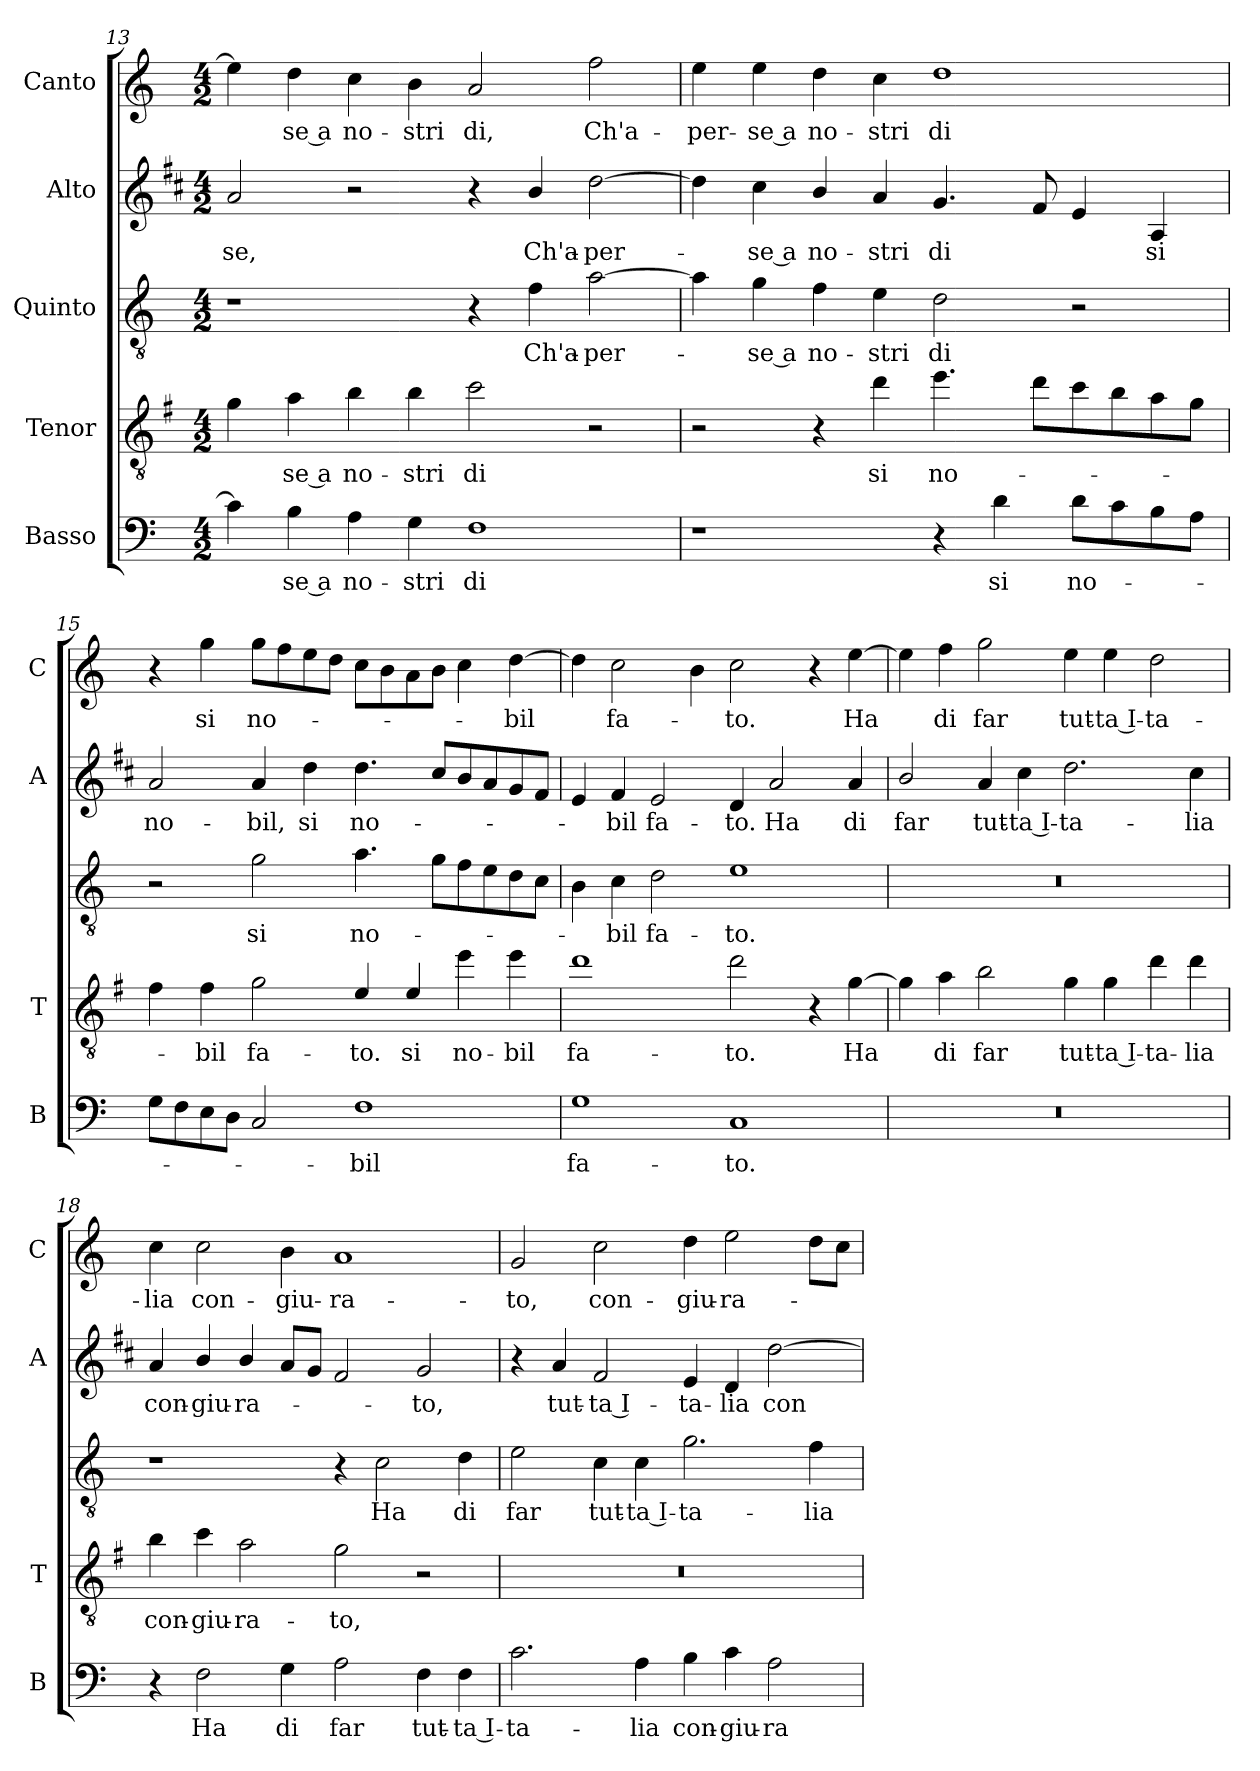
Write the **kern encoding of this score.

**kern	**text	**kern	**text	**kern	**text	**kern	**text	**kern	**text
*part5	*part5	*part4	*part4	*part3	*part3	*part2	*part2	*part1	*part1
*staff5	*staff5	*staff4	*staff4	*staff3	*staff3	*staff2	*staff2	*staff1	*staff1
*I"Basso	*	*I"Tenor	*	*I"Quinto	*	*I"Alto	*	*I"Canto	*
*I'B	*	*I'T	*	*	*	*I'A	*	*I'C	*
*clefF4	*	*clefGv2	*	*clefGv2	*	*clefG2	*	*clefG2	*
*	*	*ITrd4c7	*	*	*	*ITrd1c2	*	*	*
*k[]	*	*k[]	*	*k[]	*	*k[]	*	*k[]	*
*C:	*	*C:	*	*C:	*	*C:	*	*C:	*
*M4/2	*	*M4/2	*	*M4/2	*	*M4/2	*	*M4/2	*
=13	=13	=13	=13	=13	=13	=13	=13	=13	=13
!	!	!	!	!	!	!	!LO:LY:b	!	!
4c\]	.	4c\	.	1r	.	2g/	-se,	4ee\]	.
!	!LO:LY:b	!	!LO:LY:b	!	!	!	!	!	!LO:LY:b
4B\	-se a	4d\	-se a	.	.	.	.	4dd\	-se a
!	!LO:LY:b	!	!LO:LY:b	!	!	!	!	!	!LO:LY:b
4A\	no-	4e\	no-	.	.	2r	.	4cc\	no-
!	!LO:LY:b	!	!LO:LY:b	!	!	!	!	!	!LO:LY:b
4G\	-stri	4e\	-stri	.	.	.	.	4b\	-stri
!	!LO:LY:b	!	!LO:LY:b	!	!	!	!	!	!LO:LY:b
1F	di	2f\	di	4r	.	4r	.	2a/	di,
!	!	!	!	!	!LO:LY:b	!	!LO:LY:b	!	!
.	.	.	.	4f\	Ch'a-	4a/	Ch'a-	.	.
!	!	!	!	!	!LO:LY:b	!	!LO:LY:b	!	!LO:LY:b
.	.	2r	.	[2a\	-per-	[2cc\	-per-	2ff\	Ch'a-
=14	=14	=14	=14	=14	=14	=14	=14	=14	=14
!	!	!	!	!	!	!	!	!	!LO:LY:b
1r	.	2r	.	4a\]	.	4cc\]	.	4ee\	-per-
!	!	!	!	!	!LO:LY:b	!	!LO:LY:b	!	!LO:LY:b
.	.	.	.	4g\	-se a	4b\	-se a	4ee\	-se a
!	!	!	!	!	!LO:LY:b	!	!LO:LY:b	!	!LO:LY:b
.	.	4r	.	4f\	no-	4a/	no-	4dd\	no-
!	!	!	!LO:LY:b	!	!LO:LY:b	!	!LO:LY:b	!	!LO:LY:b
.	.	4g\	si	4e\	-stri	4g/	-stri	4cc\	-stri
!	!	!	!LO:LY:b	!	!LO:LY:b	!	!LO:LY:b	!	!LO:LY:b
4r	.	4.a\	no-	2d\	di	4.f/	di	1dd	di
!	!LO:LY:b	!	!	!	!	!	!	!	!
4d\	si	.	.	.	.	.	.	.	.
.	.	8g\L	.	.	.	8e/	.	.	.
!	!LO:LY:b	!	!	!	!	!	!	!	!
8d\L	no-	8f\	.	2r	.	4d/	.	.	.
8c\	.	8e\	.	.	.	.	.	.	.
!	!	!	!	!	!	!	!LO:LY:b	!	!
8B\	.	8d\	.	.	.	4G/	si	.	.
8A\J	.	8c\J	.	.	.	.	.	.	.
!!LO:LB:g=z
=15	=15	=15	=15	=15	=15	=15	=15	=15	=15
!	!	!	!	!	!	!	!LO:LY:b	!	!
8G\L	.	4B\	.	2r	.	2g/	no-	4r	.
8F\	.	.	.	.	.	.	.	.	.
!	!	!	!LO:LY:b	!	!	!	!	!	!LO:LY:b
8E\	.	4B\	-bil	.	.	.	.	4gg\	si
8D\J	.	.	.	.	.	.	.	.	.
!	!	!	!LO:LY:b	!	!LO:LY:b	!	!LO:LY:b	!	!LO:LY:b
2C/	.	2c\	fa-	2g\	si	4g/	-bil,	8gg\L	no-
.	.	.	.	.	.	.	.	8ff\	.
!	!	!	!	!	!	!	!LO:LY:b	!	!
.	.	.	.	.	.	4cc\	si	8ee\	.
.	.	.	.	.	.	.	.	8dd\J	.
!	!LO:LY:b	!	!LO:LY:b	!	!LO:LY:b	!	!LO:LY:b	!	!
1F	-bil	4A/	-to.	4.a\	no-	4.cc\	no-	8cc\L	.
.	.	.	.	.	.	.	.	8b\	.
!	!	!	!LO:LY:b	!	!	!	!	!	!
.	.	4A/	si	.	.	.	.	8a\	.
.	.	.	.	8g\L	.	8b/L	.	8b\J	.
!	!	!	!LO:LY:b	!	!	!	!	!	!
.	.	4a\	no-	8f\	.	8a/	.	4cc\	.
.	.	.	.	8e\	.	8g/	.	.	.
!	!	!	!LO:LY:b	!	!	!	!	!	!LO:LY:b
.	.	4a\	-bil	8d\	.	8f/	.	[4dd\	-bil
.	.	.	.	8c\J	.	8e/J	.	.	.
=16	=16	=16	=16	=16	=16	=16	=16	=16	=16
!	!LO:LY:b	!	!LO:LY:b	!	!	!	!	!	!
1G	fa-	1g	fa-	4B\	.	4d/	.	4dd\]	.
!	!	!	!	!	!LO:LY:b	!	!LO:LY:b	!	!LO:LY:b
.	.	.	.	4c\	-bil	4e/	-bil	2cc\	fa-
!	!	!	!	!	!LO:LY:b	!	!LO:LY:b	!	!
.	.	.	.	2d\	fa-	2d/	fa-	.	.
.	.	.	.	.	.	.	.	4b\	.
!	!LO:LY:b	!	!LO:LY:b	!	!LO:LY:b	!	!LO:LY:b	!	!LO:LY:b
1C	-to.	2g\	-to.	1e	-to.	4c/	-to.	2cc\	-to.
!	!	!	!	!	!	!	!LO:LY:b	!	!
.	.	.	.	.	.	2g/	Ha	.	.
.	.	4r	.	.	.	.	.	4r	.
!	!	!	!LO:LY:b	!	!	!	!LO:LY:b	!	!LO:LY:b
.	.	[4c\	Ha	.	.	4g/	di	[4ee\	Ha
=17	=17	=17	=17	=17	=17	=17	=17	=17	=17
!	!	!	!	!	!	!	!LO:LY:b	!	!
0r	.	4c\]	.	0r	.	2a/	far	4ee\]	.
!	!	!	!LO:LY:b	!	!	!	!	!	!LO:LY:b
.	.	4d\	di	.	.	.	.	4ff\	di
!	!	!	!LO:LY:b	!	!	!	!LO:LY:b	!	!LO:LY:b
.	.	2e\	far	.	.	4g/	tut-	2gg\	far
!	!	!	!	!	!	!	!LO:LY:b	!	!
.	.	.	.	.	.	4b\	-ta I-	.	.
!	!	!	!LO:LY:b	!	!	!	!LO:LY:b	!	!LO:LY:b
.	.	4c\	tut-	.	.	2.cc\	-ta-	4ee\	tut-
!	!	!	!LO:LY:b	!	!	!	!	!	!LO:LY:b
.	.	4c\	-ta I-	.	.	.	.	4ee\	-ta I-
!	!	!	!LO:LY:b	!	!	!	!	!	!LO:LY:b
.	.	4g\	-ta-	.	.	.	.	2dd\	-ta-
!	!	!	!LO:LY:b	!	!	!	!LO:LY:b	!	!
.	.	4g\	-lia	.	.	4b\	-lia	.	.
=18	=18	=18	=18	=18	=18	=18	=18	=18	=18
!	!	!	!LO:LY:b	!	!	!	!LO:LY:b	!	!LO:LY:b
4r	.	4e\	con-	1r	.	4g/	con-	4cc\	-lia
!	!LO:LY:b	!	!LO:LY:b	!	!	!	!LO:LY:b	!	!LO:LY:b
2F\	Ha	4f\	-giu-	.	.	4a/	-giu-	2cc\	con-
!	!	!	!LO:LY:b	!	!	!	!LO:LY:b	!	!
.	.	2d\	-ra-	.	.	4a/	-ra-	.	.
!	!LO:LY:b	!	!	!	!	!	!	!	!LO:LY:b
4G\	di	.	.	.	.	8g/L	.	4b\	-giu-
.	.	.	.	.	.	8f/J	.	.	.
!	!LO:LY:b	!	!LO:LY:b	!	!	!	!	!	!LO:LY:b
2A\	far	2c\	-to,	4r	.	2e/	.	1a	-ra-
!	!	!	!	!	!LO:LY:b	!	!	!	!
.	.	.	.	2c\	Ha	.	.	.	.
!	!LO:LY:b	!	!	!	!	!	!LO:LY:b	!	!
4F\	tut-	2r	.	.	.	2f/	-to,	.	.
!	!LO:LY:b	!	!	!	!LO:LY:b	!	!	!	!
4F\	-ta I-	.	.	4d\	di	.	.	.	.
!!LO:LB:g=z
=19	=19	=19	=19	=19	=19	=19	=19	=19	=19
!	!LO:LY:b	!	!	!	!LO:LY:b	!	!	!	!LO:LY:b
2.c\	-ta-	0r	.	2e\	far	4r	.	2g/	-to,
!	!	!	!	!	!	!	!LO:LY:b	!	!
.	.	.	.	.	.	4g/	tut-	.	.
!	!	!	!	!	!LO:LY:b	!	!LO:LY:b	!	!LO:LY:b
.	.	.	.	4c\	tut-	2e/	-ta I-	2cc\	con-
!	!LO:LY:b	!	!	!	!LO:LY:b	!	!	!	!
4A\	-lia	.	.	4c\	-ta I-	.	.	.	.
!	!LO:LY:b	!	!	!	!LO:LY:b	!	!LO:LY:b	!	!LO:LY:b
4B\	con-	.	.	2.g\	-ta-	4d/	-ta-	4dd\	-giu-
!	!LO:LY:b	!	!	!	!	!	!LO:LY:b	!	!LO:LY:b
4c\	-giu-	.	.	.	.	4c/	-lia	2ee\	-ra-
!	!LO:LY:b	!	!	!	!	!	!LO:LY:b	!	!
2A\	-ra-	.	.	.	.	[2cc\	con-	.	.
!	!	!	!	!	!LO:LY:b	!	!	!	!
.	.	.	.	4f\	-lia	.	.	8dd\L	.
.	.	.	.	.	.	.	.	8cc\J	.
=	=	=	=	=	=	=	=	=	=
*-	*-	*-	*-	*-	*-	*-	*-	*-	*-
